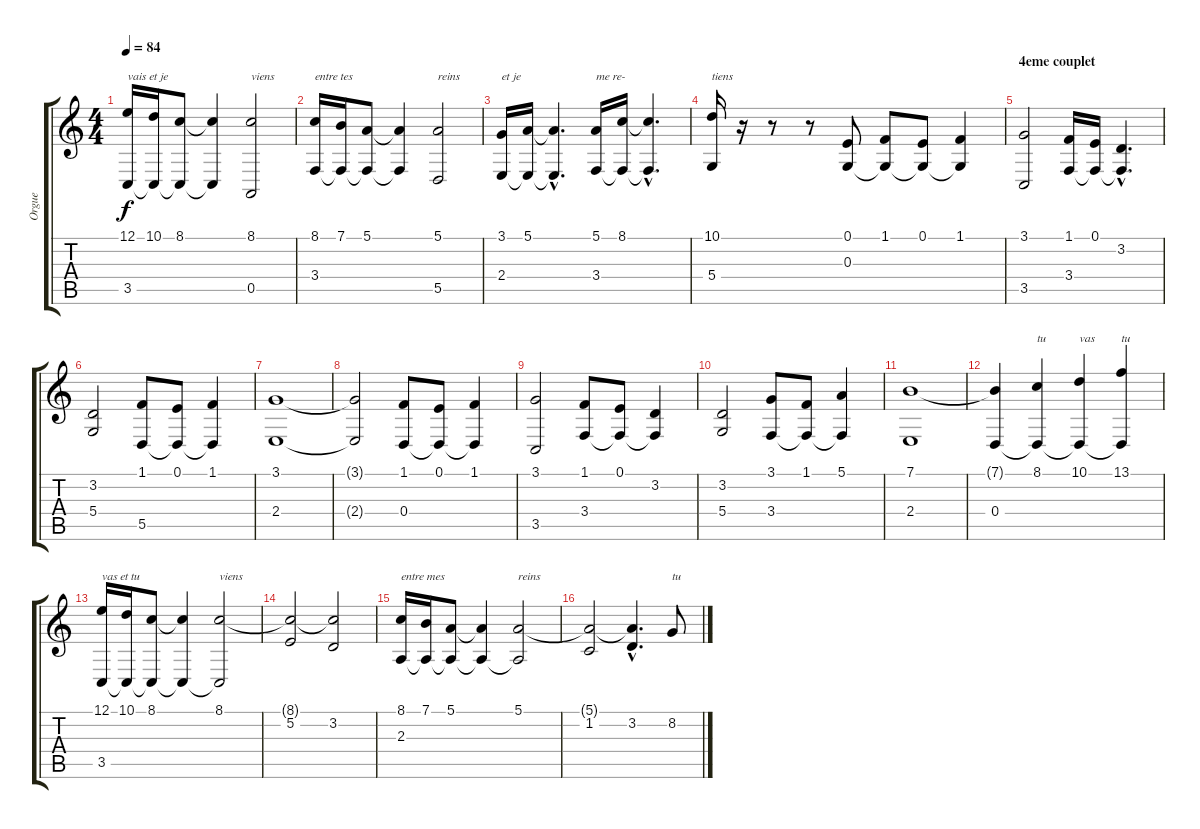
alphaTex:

\track ("Orgue" "Orgue") {instrument drawbarorgan}
\staff {score tabs}
\tuning (E4 B3 G3 D3 A2 E2) {hide}
\ts (4 4)
\tempo 84
\clef g2
\ks c
(12.1 3.5).16{txt "vais et je" dy f} (10.1 3.5{t}).16 (8.1 3.5{t}).8 (8.1{t} 3.5{t}).4 (8.1 0.5).2{txt "viens"} |
(8.1 3.4).16{txt "entre tes"} (7.1 3.4{t}).16 (5.1 3.4{t}).8 (5.1{t} 3.4{t}).4 (5.1 5.5).2{txt "reins"} |
(3.1 2.4).16{txt "et je"} (5.1 2.4{t}).16 (5.1{hac t} 2.4{hac t}).4{d} (5.1 3.4).16{txt "me re-"} (8.1 3.4{t}).16 (8.1{hac t} 3.4{hac t}).4{d} |
(10.1 5.4).16{txt "tiens"} r.16 r.8 r.8 (0.1 0.3).8 (1.1 0.3{t}).8 (0.1 0.3{t}).8 (1.1 0.3{t}).4 |
\section ("" "4eme couplet")
(3.1 3.5).2 (1.1 3.4).16 (0.1 3.4{t}).16 (3.2{hac} 3.4{hac t}).4{d} |
(3.2 5.4).2 (1.1 5.5).8 (0.1 5.5{t}).8 (1.1 5.5{t}).4 |
(3.1 2.4).1 |
(3.1{t} 2.4{t}).2 (1.1 0.4).8 (0.1 0.4{t}).8 (1.1 0.4{t}).4 |
(3.1 3.5).2 (1.1 3.4).8 (0.1 3.4{t}).8 (3.2 3.4{t}).4 |
(3.2 5.4).2 (3.1 3.4).8 (1.1 3.4{t}).8 (5.1 3.4{t}).4 |
(7.1 2.4).1 |
(7.1{t} 0.4).4 (8.1 0.4{t}).4{txt "tu"} (10.1 0.4{t}).4{txt "vas"} (13.1 0.4{t}).4{txt "tu"} |
\section ("" "")
(12.1 3.5).16{txt "vas et tu"} (10.1 3.5{t}).16 (8.1 3.5{t}).8 (8.1{t} 3.5{t}).4 (8.1 3.5{t}).2{txt "viens"} |
(8.1{t} 5.2).2 (8.1{t} 3.2).2 |
(8.1 2.3).16{txt "entre mes"} (7.1 2.3{t}).16 (5.1 2.3{t}).8 (5.1{t} 2.3{t}).4 (5.1 2.3{t}).2{txt "reins"} |
(5.1{t} 1.2).2 (5.1{hac t} 3.2{hac}).4{d} 8.2.8{txt "tu"}
